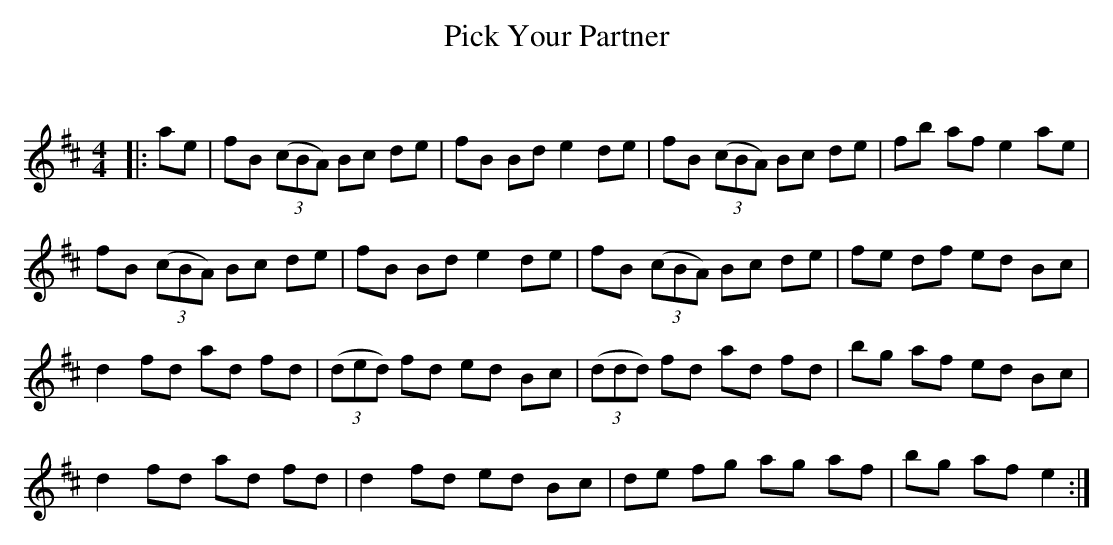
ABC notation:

X:1
T: Pick Your Partner
C:
Q: 232
K:D
M:4/4
L:1/8
|:ae|fB ((3cBA) Bc de|fB Bd e2 de|fB ((3cBA) Bc de|fb af e2 ae|
fB ((3cBA) Bc de|fB Bd e2 de|fB ((3cBA) Bc de|fe df ed Bc|
d2 fd ad fd|((3ded) fd ed Bc|((3ddd) fd ad fd|bg af ed Bc|
d2 fd ad fd|d2 fd ed Bc|de fg ag af|bg af e2:|
